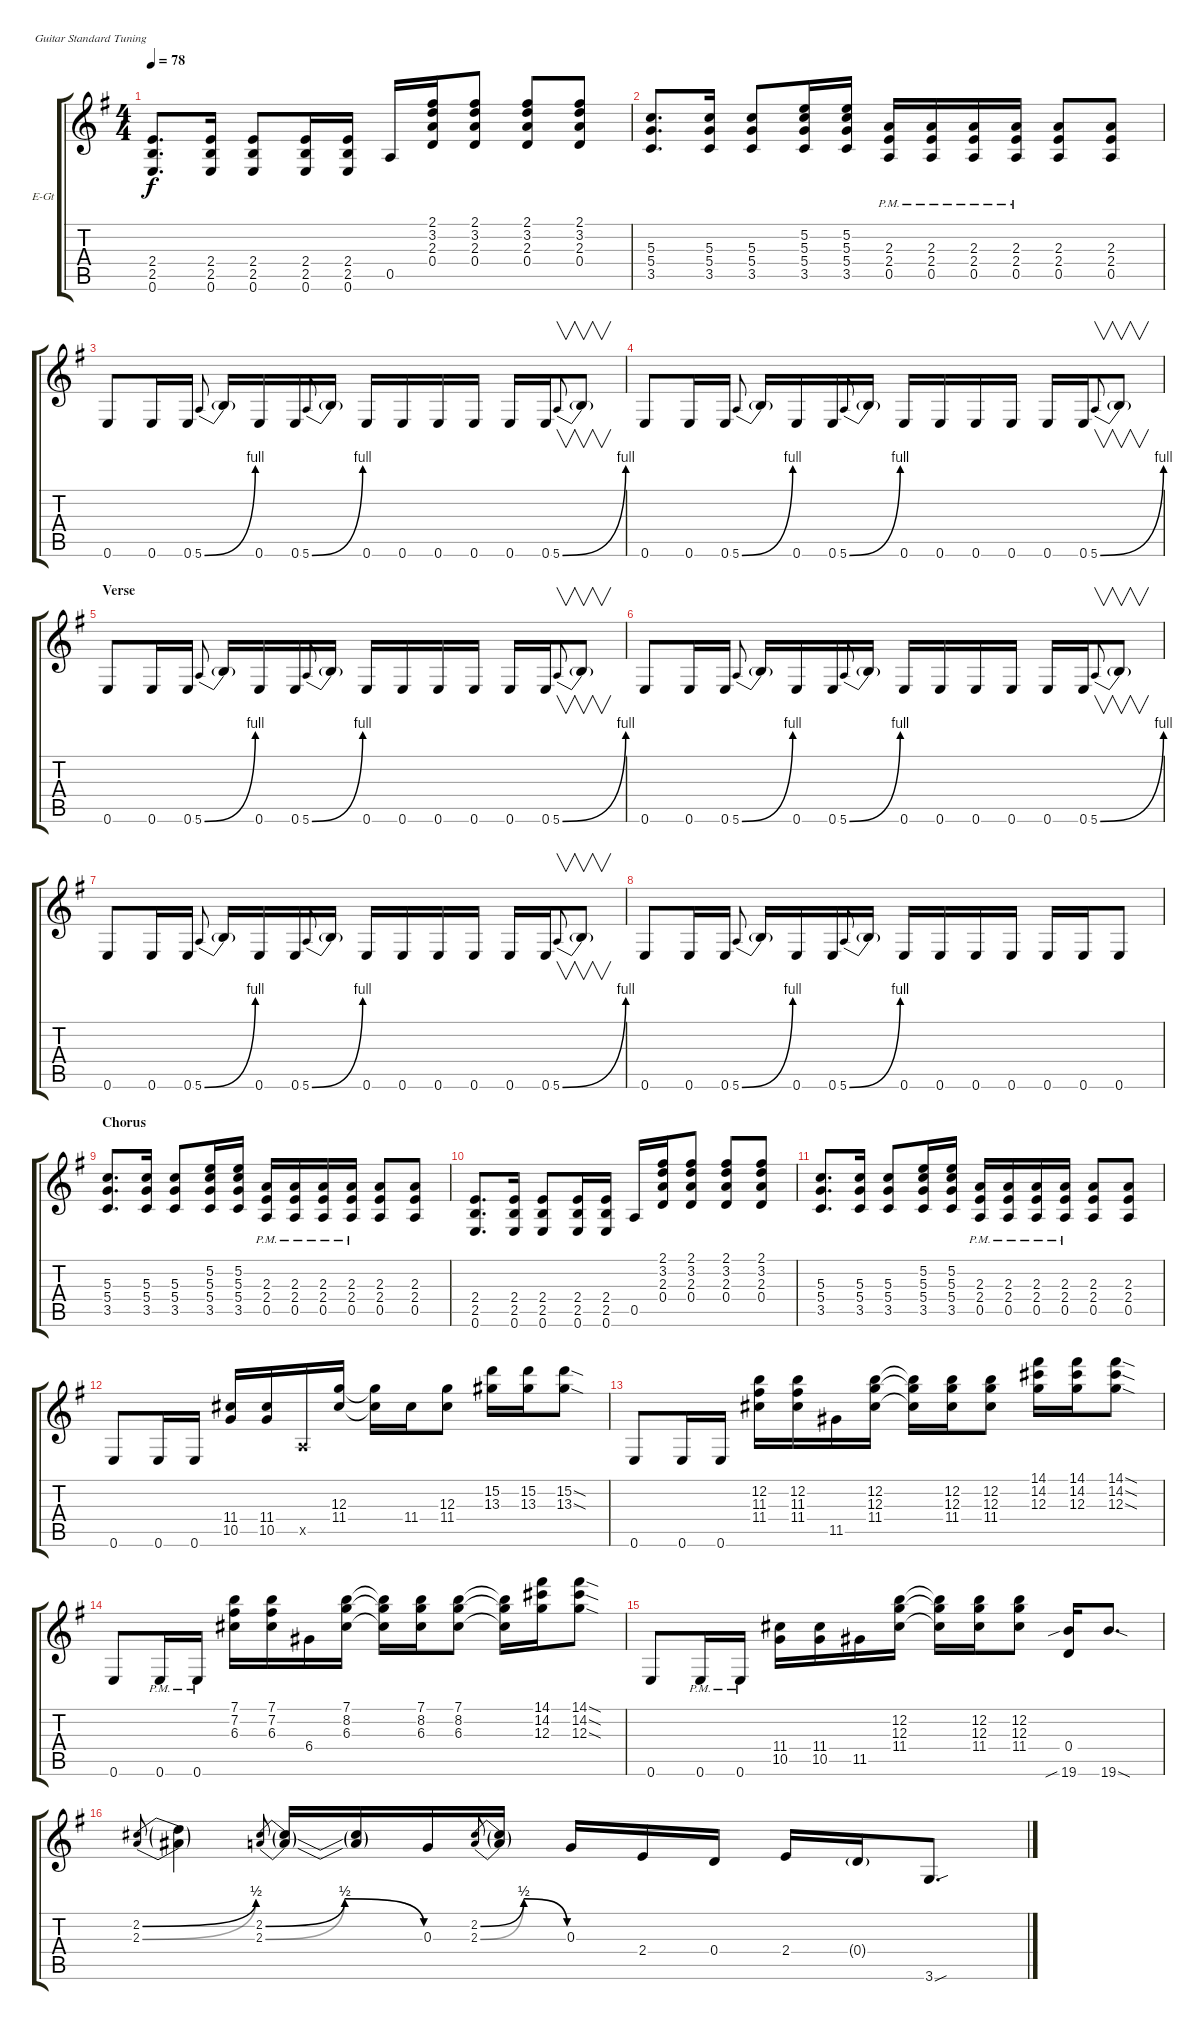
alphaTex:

\defaultSystemsLayout 4
\bracketExtendMode groupsimilarinstruments
\firstSystemTrackNameOrientation horizontal
\otherSystemsTrackNameOrientation horizontal
\track ("Electric Guitar" "E-Gt") {instrument distortionguitar}
\staff {score tabs}
\tuning (E4 B3 G3 D3 A2 E2)
\ts (4 4)
\tempo 78
\clef g2
\scale
1.05549
\ks g
(0.6 2.5 2.4).8{d dy f} (0.6 2.5 2.4).16 (0.6 2.5 2.4).8 (0.6 2.5 2.4).16 (0.6 2.5 2.4).16 0.5.16 (2.1 3.2 2.3 0.4).16 (2.1 3.2 2.3 0.4).8 (2.1 3.2 2.3 0.4).8 (2.1 3.2 2.3 0.4).8 |
\scale
0.944515 (3.5 5.4 5.3).8{d} (3.5 5.4 5.3).16 (3.5 5.4 5.3).8 (3.5 5.4 5.3 5.2).16 (3.5 5.4 5.3 5.2).16 (0.5{pm} 2.4{pm} 2.3{pm}).16 (0.5{pm} 2.4{pm} 2.3{pm}).16 (0.5{pm} 2.4{pm} 2.3{pm}).16 (0.5{pm} 2.4{pm} 2.3{pm}).16 (0.5 2.4 2.3).8 (0.5 2.4 2.3).8 |
\scale
1.05549 0.6.8 0.6.16 0.6.16 5.6{be (bend 0 0 15 4)}.8{gr onbeat} 5.6{t}.16 0.6.16 0.6.16 5.6{be (bend 0 0 15 4)}.8{gr onbeat} 5.6{t}.16 0.6.16 0.6.16 0.6.16 0.6.16 0.6.16 0.6.16 5.6{be (bend 0 0 15 4)}.8{v gr onbeat} 5.6{t}.8{v} |
\scale
0.944515 0.6.8 0.6.16 0.6.16 5.6{be (bend 0 0 15 4)}.8{gr onbeat} 5.6{t}.16 0.6.16 0.6.16 5.6{be (bend 0 0 15 4)}.8{gr onbeat} 5.6{t}.16 0.6.16 0.6.16 0.6.16 0.6.16 0.6.16 0.6.16 5.6{be (bend 0 0 15 4)}.8{v gr onbeat} 5.6{t}.8{v} |
\section ("" "Verse")
\scale
1.05549 0.6.8 0.6.16 0.6.16 5.6{be (bend 0 0 15 4)}.8{gr onbeat} 5.6{t}.16 0.6.16 0.6.16 5.6{be (bend 0 0 15 4)}.8{gr onbeat} 5.6{t}.16 0.6.16 0.6.16 0.6.16 0.6.16 0.6.16 0.6.16 5.6{be (bend 0 0 15 4)}.8{v gr onbeat} 5.6{t}.8{v} |
\scale
0.944515 0.6.8 0.6.16 0.6.16 5.6{be (bend 0 0 15 4)}.8{gr onbeat} 5.6{t}.16 0.6.16 0.6.16 5.6{be (bend 0 0 15 4)}.8{gr onbeat} 5.6{t}.16 0.6.16 0.6.16 0.6.16 0.6.16 0.6.16 0.6.16 5.6{be (bend 0 0 15 4)}.8{v gr onbeat} 5.6{t}.8{v} |
\scale
1.05549 0.6.8 0.6.16 0.6.16 5.6{be (bend 0 0 15 4)}.8{gr onbeat} 5.6{t}.16 0.6.16 0.6.16 5.6{be (bend 0 0 15 4)}.8{gr onbeat} 5.6{t}.16 0.6.16 0.6.16 0.6.16 0.6.16 0.6.16 0.6.16 5.6{be (bend 0 0 15 4)}.8{v gr onbeat} 5.6{t}.8{v} |
\scale
0.944515 0.6.8 0.6.16 0.6.16 5.6{be (bend 0 0 15 4)}.8{gr onbeat} 5.6{t}.16 0.6.16 0.6.16 5.6{be (bend 0 0 15 4)}.8{gr onbeat} 5.6{t}.16 0.6.16 0.6.16 0.6.16 0.6.16 0.6.16 0.6.16 0.6.8 |
\section ("" "Chorus")
\scale
1.05549 (3.5 5.4 5.3).8{d} (3.5 5.4 5.3).16 (3.5 5.4 5.3).8 (3.5 5.4 5.3 5.2).16 (3.5 5.4 5.3 5.2).16 (0.5{pm} 2.4{pm} 2.3{pm}).16 (0.5{pm} 2.4{pm} 2.3{pm}).16 (0.5{pm} 2.4{pm} 2.3{pm}).16 (0.5{pm} 2.4{pm} 2.3{pm}).16 (0.5 2.4 2.3).8 (0.5 2.4 2.3).8 |
\scale
0.944515 (0.6 2.5 2.4).8{d} (0.6 2.5 2.4).16 (0.6 2.5 2.4).8 (0.6 2.5 2.4).16 (0.6 2.5 2.4).16 0.5.16 (2.1 3.2 2.3 0.4).16 (2.1 3.2 2.3 0.4).8 (2.1 3.2 2.3 0.4).8 (2.1 3.2 2.3 0.4).8 |
\scale
1.05549 (3.5 5.4 5.3).8{d} (3.5 5.4 5.3).16 (3.5 5.4 5.3).8 (3.5 5.4 5.3 5.2).16 (3.5 5.4 5.3 5.2).16 (0.5{pm} 2.4{pm} 2.3{pm}).16 (0.5{pm} 2.4{pm} 2.3{pm}).16 (0.5{pm} 2.4{pm} 2.3{pm}).16 (0.5{pm} 2.4{pm} 2.3{pm}).16 (0.5 2.4 2.3).8 (0.5 2.4 2.3).8 |
\scale
0.944515 0.6.8 0.6.16 0.6.16 (11.4 10.5).16 (11.4 10.5).16 0.5{x}.16 (11.4 12.3).16 (12.3{t} 11.4{t}).16 11.4.16 (11.4 12.3).8 (13.3 15.2).16 (13.3 15.2).16 (13.3{sod} 15.2{sod}).8 |
\scale
1.05549 0.6.8 0.6.16 0.6.16 (11.4 11.3 12.2).16 (11.4 11.3 12.2).16 11.5.16 (11.4 12.3 12.2).16 (12.2{t} 12.3{t} 11.4{t}).16 (12.2 12.3 11.4).16 (11.4 12.3 12.2).8 (14.1 14.2 12.3).16 (12.3 14.2 14.1).16 (12.3{sod} 14.2{sod} 14.1{sod}).8 |
\scale
0.944515 0.6.8 0.6{pm}.16 0.6{pm}.16 (7.1 7.2 6.3).16 (6.3 7.2 7.1).16 6.4.16 (6.3 8.2 7.1).16 (7.1{t} 8.2{t} 6.3{t}).16 (7.1 8.2 6.3).16 (6.3 8.2 7.1).8 (6.3{t} 8.2{t} 7.1{t}).16 (14.1 14.2 12.3).16 (12.3{sod} 14.2{sod} 14.1{sod}).8 |
\scale
1.05549 0.6.8 0.6{pm}.16 0.6{pm}.16 (10.5 11.4).16 (10.5 11.4).16 11.5.16 (11.4 12.3 12.2).16 (11.4{t} 12.3{t} 12.2{t}).16 (11.4 12.3 12.2).16 (11.4 12.3 12.2).8 (19.6{sib} 0.4).16 19.6{sod}.8{d} |
\scale
0.944515 (2.3{be (bend 0 0 15 2)} 2.2{be (bend 0 0 13.799999999999999 2)}).8{gr onbeat} (2.3{t} 2.2{t}).4 (2.3{be (bendrelease 0 0 11.4 2 20.4 2 30 0)} 2.2{be (bendrelease 0 0 11.4 2 20.4 2 30 0)}).8{gr onbeat} (2.3{t} 2.2{t}).16 (2.3{t} 2.2{t}).16 0.3.16 (2.3{be (bendrelease 0 0 11.4 2 20.4 2 30 0)} 2.2{be (bendrelease 0 0 11.4 2 20.4 2 30 0)}).8{gr onbeat} (2.2{t} 2.3{t}).16 0.3.16 2.4.16{beam merge} 0.4.16{beam split} 2.4.16{beam merge} 0.4{g}.16 3.6{sou}.8{d}
